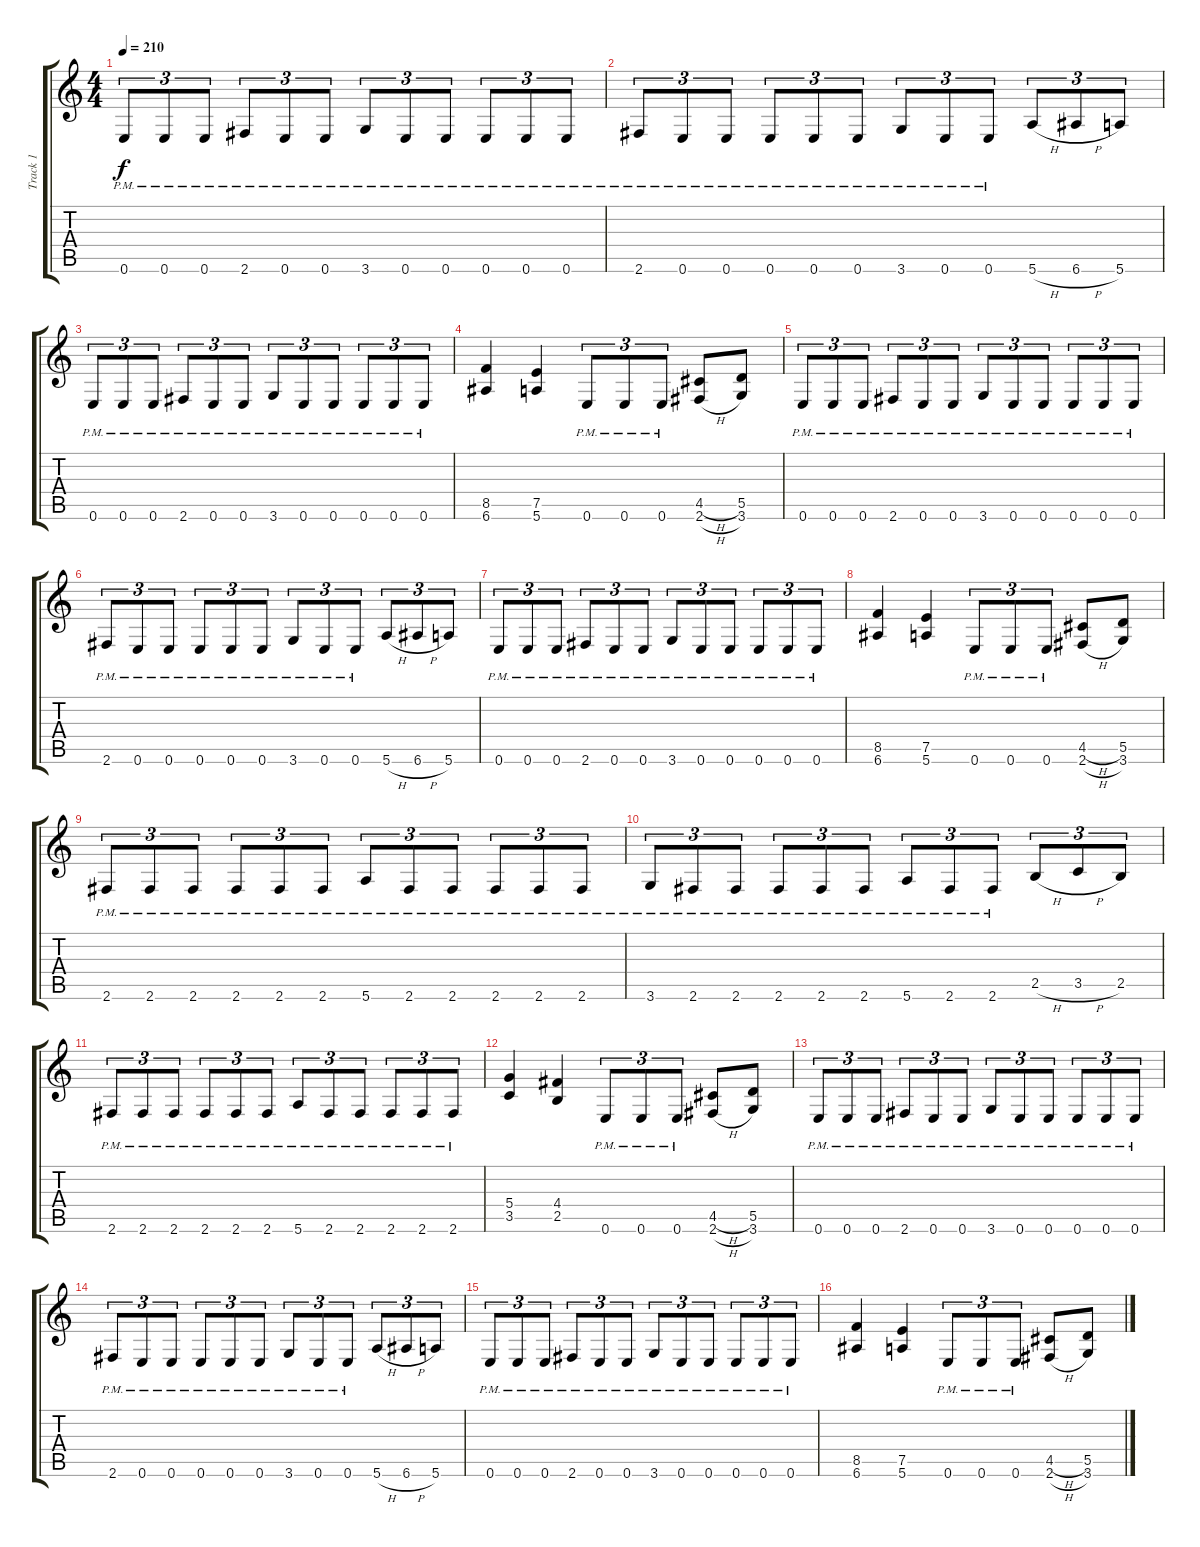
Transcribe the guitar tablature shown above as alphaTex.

\track ("Track 1" "Track 1") {instrument distortionguitar}
\staff {score tabs}
\tuning (E4 B3 G3 D3 A2 E2) {hide}
\ts (4 4)
\tempo 210
\clef g2
\ks c
0.6{pm}.8{tu (3 2) dy f instrument distortionguitar} 0.6{pm}.8{tu (3 2)} 0.6{pm}.8{tu (3 2)} 2.6{pm}.8{tu (3 2)} 0.6{pm}.8{tu (3 2)} 0.6{pm}.8{tu (3 2)} 3.6{pm}.8{tu (3 2)} 0.6{pm}.8{tu (3 2)} 0.6{pm}.8{tu (3 2)} 0.6{pm}.8{tu (3 2)} 0.6{pm}.8{tu (3 2)} 0.6{pm}.8{tu (3 2)} |
2.6{pm}.8{tu (3 2)} 0.6{pm}.8{tu (3 2)} 0.6{pm}.8{tu (3 2)} 0.6{pm}.8{tu (3 2)} 0.6{pm}.8{tu (3 2)} 0.6{pm}.8{tu (3 2)} 3.6{pm}.8{tu (3 2)} 0.6{pm}.8{tu (3 2)} 0.6{pm}.8{tu (3 2)} 5.6{h}.8{tu (3 2)} 6.6{h}.8{tu (3 2)} 5.6.8{tu (3 2)} |
0.6{pm}.8{tu (3 2)} 0.6{pm}.8{tu (3 2)} 0.6{pm}.8{tu (3 2)} 2.6{pm}.8{tu (3 2)} 0.6{pm}.8{tu (3 2)} 0.6{pm}.8{tu (3 2)} 3.6{pm}.8{tu (3 2)} 0.6{pm}.8{tu (3 2)} 0.6{pm}.8{tu (3 2)} 0.6{pm}.8{tu (3 2)} 0.6{pm}.8{tu (3 2)} 0.6{pm}.8{tu (3 2)} |
(8.5 6.6).4 (7.5 5.6).4 0.6{pm}.8{tu (3 2)} 0.6{pm}.8{tu (3 2)} 0.6{pm}.8{tu (3 2)} (4.5{h} 2.6{h}).8 (5.5 3.6).8 |
0.6{pm}.8{tu (3 2)} 0.6{pm}.8{tu (3 2)} 0.6{pm}.8{tu (3 2)} 2.6{pm}.8{tu (3 2)} 0.6{pm}.8{tu (3 2)} 0.6{pm}.8{tu (3 2)} 3.6{pm}.8{tu (3 2)} 0.6{pm}.8{tu (3 2)} 0.6{pm}.8{tu (3 2)} 0.6{pm}.8{tu (3 2)} 0.6{pm}.8{tu (3 2)} 0.6{pm}.8{tu (3 2)} |
2.6{pm}.8{tu (3 2)} 0.6{pm}.8{tu (3 2)} 0.6{pm}.8{tu (3 2)} 0.6{pm}.8{tu (3 2)} 0.6{pm}.8{tu (3 2)} 0.6{pm}.8{tu (3 2)} 3.6{pm}.8{tu (3 2)} 0.6{pm}.8{tu (3 2)} 0.6{pm}.8{tu (3 2)} 5.6{h}.8{tu (3 2)} 6.6{h}.8{tu (3 2)} 5.6.8{tu (3 2)} |
0.6{pm}.8{tu (3 2)} 0.6{pm}.8{tu (3 2)} 0.6{pm}.8{tu (3 2)} 2.6{pm}.8{tu (3 2)} 0.6{pm}.8{tu (3 2)} 0.6{pm}.8{tu (3 2)} 3.6{pm}.8{tu (3 2)} 0.6{pm}.8{tu (3 2)} 0.6{pm}.8{tu (3 2)} 0.6{pm}.8{tu (3 2)} 0.6{pm}.8{tu (3 2)} 0.6{pm}.8{tu (3 2)} |
(8.5 6.6).4 (7.5 5.6).4 0.6{pm}.8{tu (3 2)} 0.6{pm}.8{tu (3 2)} 0.6{pm}.8{tu (3 2)} (4.5{h} 2.6{h}).8 (5.5 3.6).8 |
2.6{pm}.8{tu (3 2)} 2.6{pm}.8{tu (3 2)} 2.6{pm}.8{tu (3 2)} 2.6{pm}.8{tu (3 2)} 2.6{pm}.8{tu (3 2)} 2.6{pm}.8{tu (3 2)} 5.6{pm}.8{tu (3 2)} 2.6{pm}.8{tu (3 2)} 2.6{pm}.8{tu (3 2)} 2.6{pm}.8{tu (3 2)} 2.6{pm}.8{tu (3 2)} 2.6{pm}.8{tu (3 2)} |
3.6{pm}.8{tu (3 2)} 2.6{pm}.8{tu (3 2)} 2.6{pm}.8{tu (3 2)} 2.6{pm}.8{tu (3 2)} 2.6{pm}.8{tu (3 2)} 2.6{pm}.8{tu (3 2)} 5.6{pm}.8{tu (3 2)} 2.6{pm}.8{tu (3 2)} 2.6{pm}.8{tu (3 2)} 2.5{h}.8{tu (3 2)} 3.5{h}.8{tu (3 2)} 2.5.8{tu (3 2)} |
2.6{pm}.8{tu (3 2)} 2.6{pm}.8{tu (3 2)} 2.6{pm}.8{tu (3 2)} 2.6{pm}.8{tu (3 2)} 2.6{pm}.8{tu (3 2)} 2.6{pm}.8{tu (3 2)} 5.6{pm}.8{tu (3 2)} 2.6{pm}.8{tu (3 2)} 2.6{pm}.8{tu (3 2)} 2.6{pm}.8{tu (3 2)} 2.6{pm}.8{tu (3 2)} 2.6{pm}.8{tu (3 2)} |
(5.4 3.5).4 (4.4 2.5).4 0.6{pm}.8{tu (3 2)} 0.6{pm}.8{tu (3 2)} 0.6{pm}.8{tu (3 2)} (4.5{h} 2.6{h}).8 (5.5 3.6).8 |
0.6{pm}.8{tu (3 2)} 0.6{pm}.8{tu (3 2)} 0.6{pm}.8{tu (3 2)} 2.6{pm}.8{tu (3 2)} 0.6{pm}.8{tu (3 2)} 0.6{pm}.8{tu (3 2)} 3.6{pm}.8{tu (3 2)} 0.6{pm}.8{tu (3 2)} 0.6{pm}.8{tu (3 2)} 0.6{pm}.8{tu (3 2)} 0.6{pm}.8{tu (3 2)} 0.6{pm}.8{tu (3 2)} |
2.6{pm}.8{tu (3 2)} 0.6{pm}.8{tu (3 2)} 0.6{pm}.8{tu (3 2)} 0.6{pm}.8{tu (3 2)} 0.6{pm}.8{tu (3 2)} 0.6{pm}.8{tu (3 2)} 3.6{pm}.8{tu (3 2)} 0.6{pm}.8{tu (3 2)} 0.6{pm}.8{tu (3 2)} 5.6{h}.8{tu (3 2)} 6.6{h}.8{tu (3 2)} 5.6.8{tu (3 2)} |
0.6{pm}.8{tu (3 2)} 0.6{pm}.8{tu (3 2)} 0.6{pm}.8{tu (3 2)} 2.6{pm}.8{tu (3 2)} 0.6{pm}.8{tu (3 2)} 0.6{pm}.8{tu (3 2)} 3.6{pm}.8{tu (3 2)} 0.6{pm}.8{tu (3 2)} 0.6{pm}.8{tu (3 2)} 0.6{pm}.8{tu (3 2)} 0.6{pm}.8{tu (3 2)} 0.6{pm}.8{tu (3 2)} |
(8.5 6.6).4 (7.5 5.6).4 0.6{pm}.8{tu (3 2)} 0.6{pm}.8{tu (3 2)} 0.6{pm}.8{tu (3 2)} (4.5{h} 2.6{h}).8 (5.5 3.6).8
